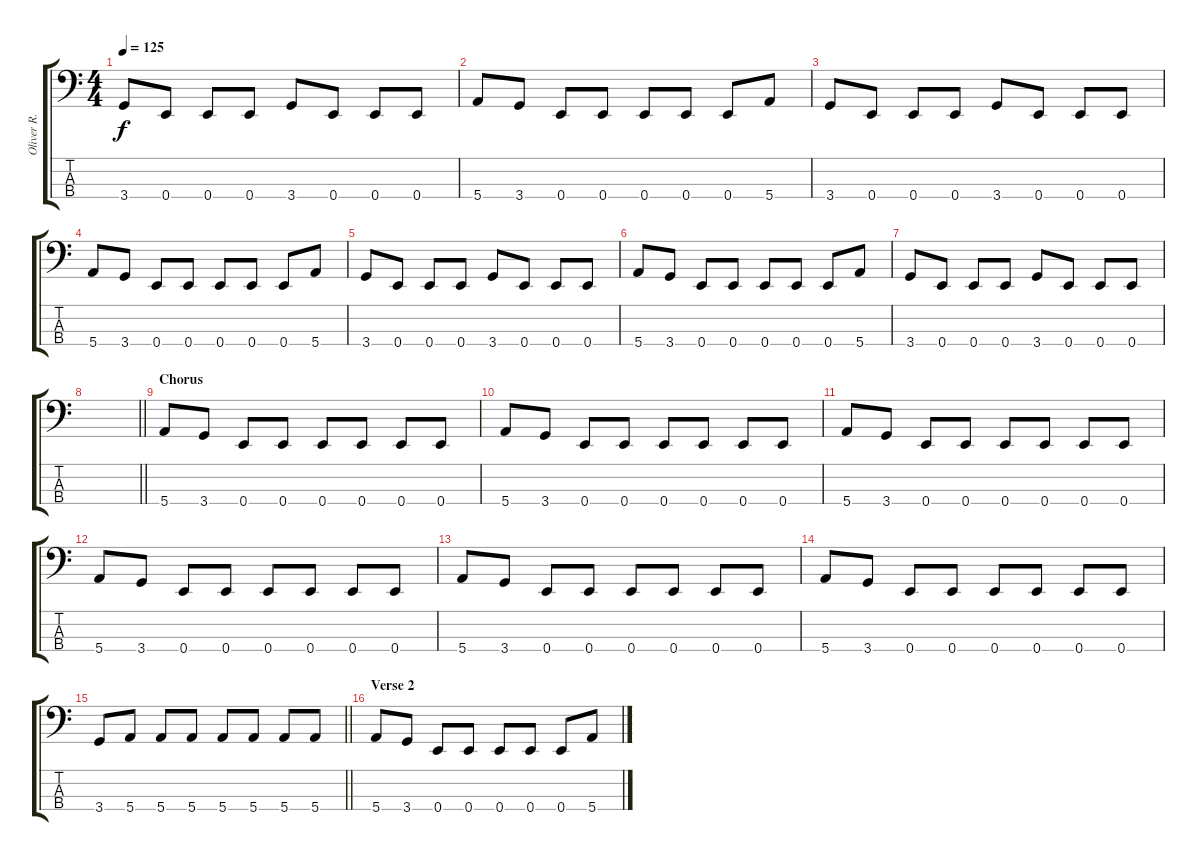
\track ("Oliver R. (Bass)" "Oliver R. ") {instrument electricbassfinger}
\staff {score tabs}
\tuning (G2 D2 A1 E1) {hide}
\ts (4 4)
\tempo 125
\clef f4
\ks c
3.4.8{dy f} 0.4.8 0.4.8 0.4.8 3.4.8 0.4.8 0.4.8 0.4.8 |
5.4.8 3.4.8 0.4.8 0.4.8 0.4.8 0.4.8 0.4.8 5.4.8 |
3.4.8 0.4.8 0.4.8 0.4.8 3.4.8 0.4.8 0.4.8 0.4.8 |
5.4.8 3.4.8 0.4.8 0.4.8 0.4.8 0.4.8 0.4.8 5.4.8 |
3.4.8 0.4.8 0.4.8 0.4.8 3.4.8 0.4.8 0.4.8 0.4.8 |
5.4.8 3.4.8 0.4.8 0.4.8 0.4.8 0.4.8 0.4.8 5.4.8 |
3.4.8 0.4.8 0.4.8 0.4.8 3.4.8 0.4.8 0.4.8 0.4.8 |
\barLineRight lightlight
|
\section ("" "Chorus")
5.4.8 3.4.8 0.4.8 0.4.8 0.4.8 0.4.8 0.4.8 0.4.8 |
5.4.8 3.4.8 0.4.8 0.4.8 0.4.8 0.4.8 0.4.8 0.4.8 |
5.4.8 3.4.8 0.4.8 0.4.8 0.4.8 0.4.8 0.4.8 0.4.8 |
5.4.8 3.4.8 0.4.8 0.4.8 0.4.8 0.4.8 0.4.8 0.4.8 |
5.4.8 3.4.8 0.4.8 0.4.8 0.4.8 0.4.8 0.4.8 0.4.8 |
5.4.8 3.4.8 0.4.8 0.4.8 0.4.8 0.4.8 0.4.8 0.4.8 |
\barLineRight lightlight
3.4.8 5.4.8 5.4.8 5.4.8 5.4.8 5.4.8 5.4.8 5.4.8 |
\section ("" "Verse 2")
5.4.8 3.4.8 0.4.8 0.4.8 0.4.8 0.4.8 0.4.8 5.4.8
